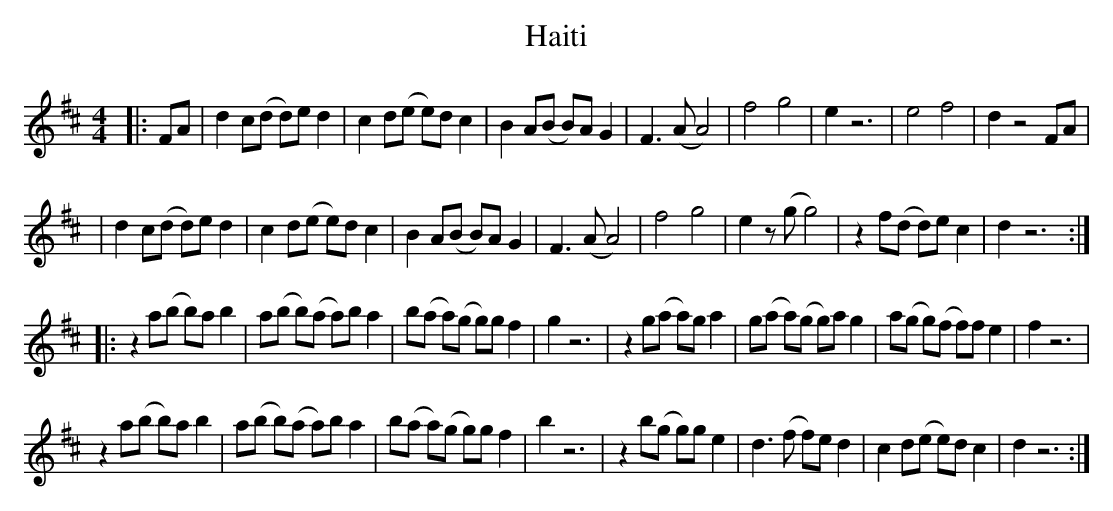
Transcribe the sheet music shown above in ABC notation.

X:1
T:Haiti
M:4/4
L:1/8
K:D
|: FA | d2 c(d d)e d2  | c2 d(e e)d c2 | B2 A(B B)A G2 | F3 (A A4) | f4 g4 | e2 z6 | e4 f4 | d2 z4 FA |
| d2 c(d d)e d2  | c2 d(e e)d c2 | B2 A(B B)A G2 | F3 (A A4) | f4 g4 | e2z(g g4) | z2 f(d d)e c2 | d2 z6 :|
|: z2 a(b b)a b2 | a(b b)(a a)b a2 | b(a a)(g g)g f2 | g2 z6 | z2 g(a a)g a2 | g(a a)(g g)a g2 | a(g g)(f f)f e2 | f2 z6 |
 z2 a(b b)a b2 | a(b b)(a a)b a2 | b(a a)(g g)g f2 | b2 z6 | z2 b(g g)g e2 | d3(f f)e d2 | c2 d(e e)d c2 | d2 z6 :|
